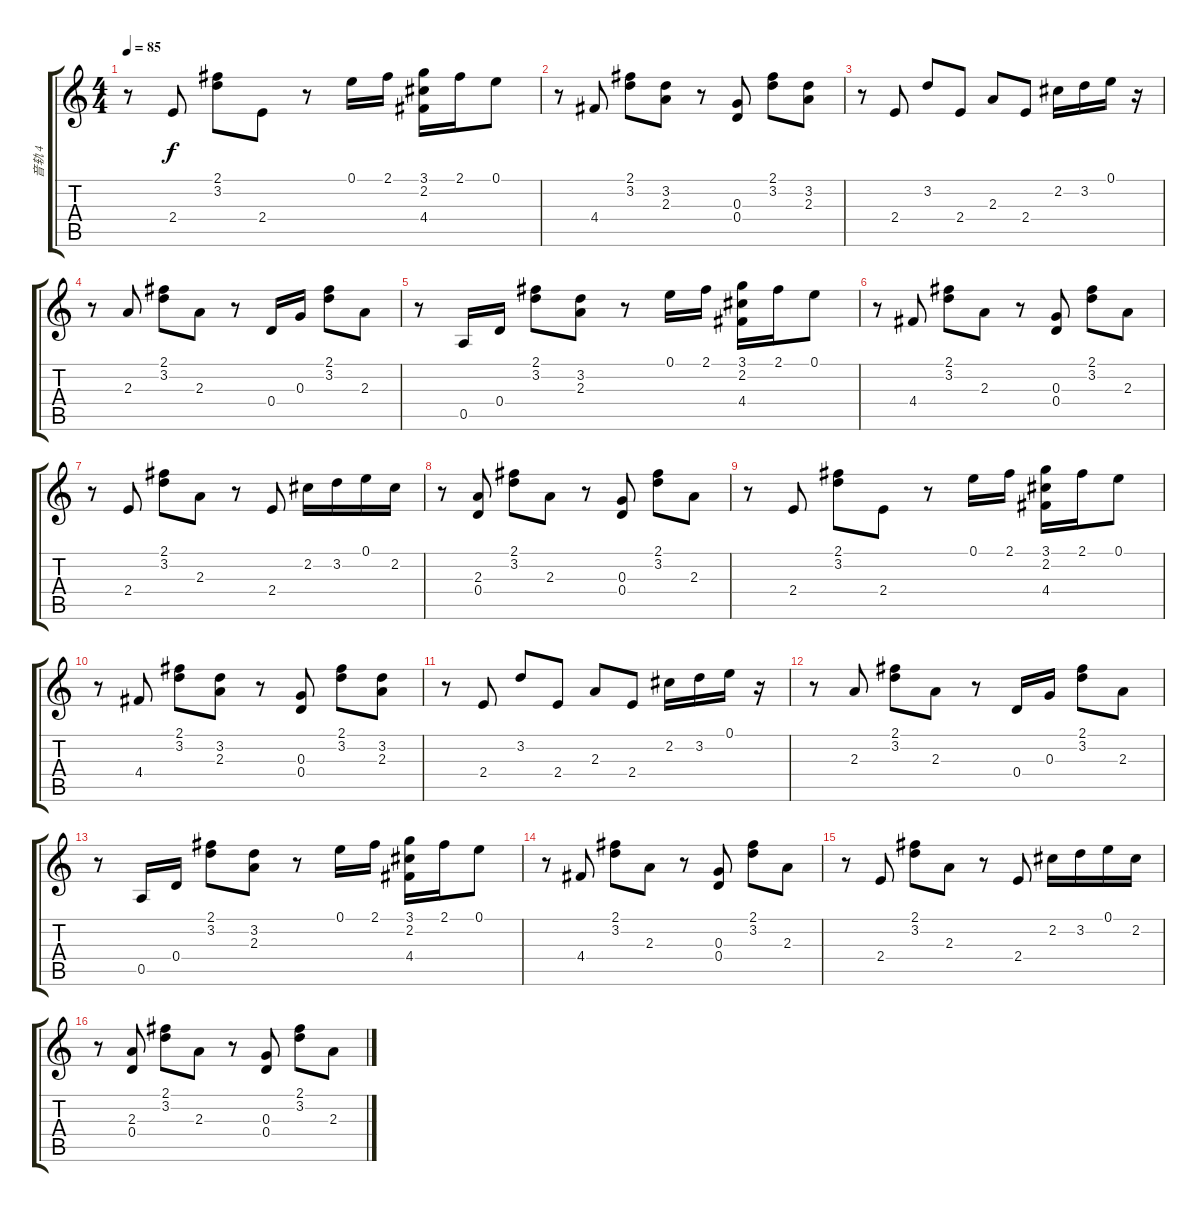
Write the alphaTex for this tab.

\track ("音轨 4" "音轨 4") {instrument acousticguitarsteel}
\staff {score tabs}
\tuning (E4 B3 G3 D3 A2 E2) {hide}
\ts (4 4)
\tempo 85
\clef g2
\ks c
r.8{dy f} 2.4.8 (2.1 3.2).8 2.4.8 r.8 0.1.16 2.1.16 (3.1 2.2 4.4).16 2.1.16 0.1.8 |
r.8 4.4.8 (2.1 3.2).8 (3.2 2.3).8 r.8 (0.3 0.4).8 (2.1 3.2).8 (3.2 2.3).8 |
r.8 2.4.8 3.2.8 2.4.8 2.3.8 2.4.8 2.2.16 3.2.16 0.1.16 r.16 |
r.8 2.3.8 (2.1 3.2).8 2.3.8 r.8 0.4.16 0.3.16 (2.1 3.2).8 2.3.8 |
r.8 0.5.16 0.4.16 (2.1 3.2).8 (3.2 2.3).8 r.8 0.1.16 2.1.16 (3.1 2.2 4.4).16 2.1.16 0.1.8 |
r.8 4.4.8 (2.1 3.2).8 2.3.8 r.8 (0.3 0.4).8 (2.1 3.2).8 2.3.8 |
r.8 2.4.8 (2.1 3.2).8 2.3.8 r.8 2.4.8 2.2.16 3.2.16 0.1.16 2.2.16 |
r.8 (2.3 0.4).8 (2.1 3.2).8 2.3.8 r.8 (0.3 0.4).8 (2.1 3.2).8 2.3.8 |
r.8 2.4.8 (2.1 3.2).8 2.4.8 r.8 0.1.16 2.1.16 (3.1 2.2 4.4).16 2.1.16 0.1.8 |
r.8 4.4.8 (2.1 3.2).8 (3.2 2.3).8 r.8 (0.3 0.4).8 (2.1 3.2).8 (3.2 2.3).8 |
r.8 2.4.8 3.2.8 2.4.8 2.3.8 2.4.8 2.2.16 3.2.16 0.1.16 r.16 |
r.8 2.3.8 (2.1 3.2).8 2.3.8 r.8 0.4.16 0.3.16 (2.1 3.2).8 2.3.8 |
r.8 0.5.16 0.4.16 (2.1 3.2).8 (3.2 2.3).8 r.8 0.1.16 2.1.16 (3.1 2.2 4.4).16 2.1.16 0.1.8 |
r.8 4.4.8 (2.1 3.2).8 2.3.8 r.8 (0.3 0.4).8 (2.1 3.2).8 2.3.8 |
r.8 2.4.8 (2.1 3.2).8 2.3.8 r.8 2.4.8 2.2.16 3.2.16 0.1.16 2.2.16 |
r.8 (2.3 0.4).8 (2.1 3.2).8 2.3.8 r.8 (0.3 0.4).8 (2.1 3.2).8 2.3.8
